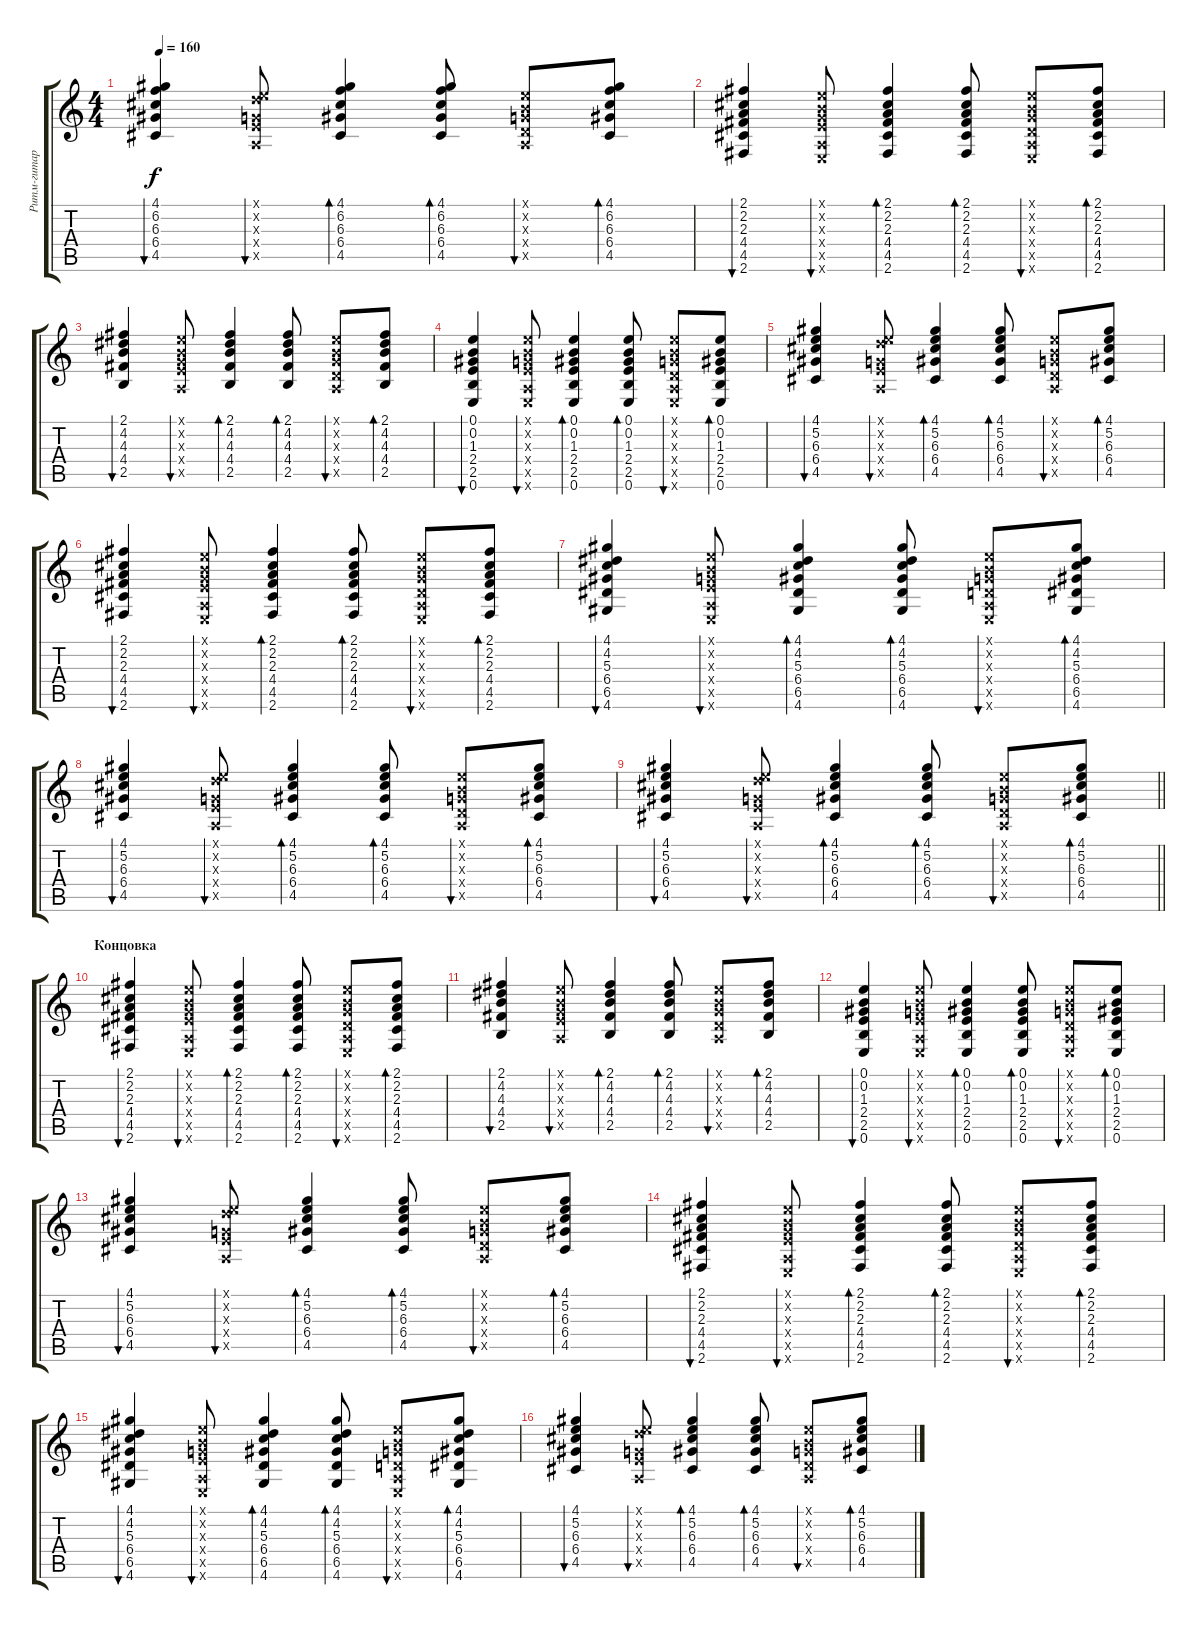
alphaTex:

\track ("Ритм-гитара 2" "Ритм-гитар") {instrument acousticguitarsteel}
\staff {score tabs}
\tuning (E4 B3 G3 D3 A2 E2) {hide}
\ts (4 4)
\tempo 160
\clef g2
\ks c
(4.1 6.2 6.3 6.4 4.5).4{bu 60 dy f} (0.1{x} 3.2{x} 0.3{x} 2.4{x} 0.5{x}).8{bu 60} (4.1 6.2 6.3 6.4 4.5).4{bd 60} (4.1 6.2 6.3 6.4 4.5).8{bd 60} (0.1{x} 0.2{x} 0.3{x} 0.4{x} 0.5{x}).8{bu 60} (4.1 6.2 6.3 6.4 4.5).8{bd 60} |
(2.1 2.2 2.3 4.4 4.5 2.6).4{bu 60} (0.1{x} 0.2{x} 0.3{x} 2.4{x} 0.5{x} 0.6{x}).8{bu 60} (2.1 2.2 2.3 4.4 4.5 2.6).4{bd 60} (2.1 2.2 2.3 4.4 4.5 2.6).8{bd 60} (0.1{x} 0.2{x} 0.3{x} 0.4{x} 0.5{x} 0.6{x}).8{bu 60} (2.1 2.2 2.3 4.4 4.5 2.6).8{bd 60} |
(2.1 4.2 4.3 4.4 2.5).4{bu 60} (0.1{x} 0.2{x} 0.3{x} 2.4{x} 0.5{x}).8{bu 60} (2.1 4.2 4.3 4.4 2.5).4{bd 60} (2.1 4.2 4.3 4.4 2.5).8{bd 60} (0.1{x} 0.2{x} 0.3{x} 0.4{x} 0.5{x}).8{bu 60} (2.1 4.2 4.3 4.4 2.5).8{bd 60} |
(0.1 0.2 1.3 2.4 2.5 0.6).4{bu 60} (0.1{x} 0.2{x} 0.3{x} 2.4{x} 0.5{x} 0.6{x}).8{bu 60} (0.1 0.2 1.3 2.4 2.5 0.6).4{bd 60} (0.1 0.2 1.3 2.4 2.5 0.6).8{bd 60} (0.1{x} 0.2{x} 0.3{x} 0.4{x} 0.5{x} 0.6{x}).8{bu 60} (0.1 0.2 1.3 2.4 2.5 0.6).8{bd 60} |
(4.1 5.2 6.3 6.4 4.5).4{bu 60} (0.1{x} 3.2{x} 0.3{x} 2.4{x} 0.5{x}).8{bu 60} (4.1 5.2 6.3 6.4 4.5).4{bd 60} (4.1 5.2 6.3 6.4 4.5).8{bd 60} (0.1{x} 0.2{x} 0.3{x} 0.4{x} 0.5{x}).8{bu 60} (4.1 5.2 6.3 6.4 4.5).8{bd 60} |
(2.1 2.2 2.3 4.4 4.5 2.6).4{bu 60} (0.1{x} 0.2{x} 0.3{x} 2.4{x} 0.5{x} 0.6{x}).8{bu 60} (2.1 2.2 2.3 4.4 4.5 2.6).4{bd 60} (2.1 2.2 2.3 4.4 4.5 2.6).8{bd 60} (0.1{x} 0.2{x} 0.3{x} 0.4{x} 0.5{x} 0.6{x}).8{bu 60} (2.1 2.2 2.3 4.4 4.5 2.6).8{bd 60} |
(4.1 4.2 5.3 6.4 6.5 4.6).4{bu 60} (0.1{x} 0.2{x} 0.3{x} 2.4{x} 0.5{x} 0.6{x}).8{bu 60} (4.1 4.2 5.3 6.4 6.5 4.6).4{bd 60} (4.1 4.2 5.3 6.4 6.5 4.6).8{bd 60} (0.1{x} 0.2{x} 0.3{x} 0.4{x} 0.5{x} 0.6{x}).8{bu 60} (4.1 4.2 5.3 6.4 6.5 4.6).8{bd 60} |
(4.1 5.2 6.3 6.4 4.5).4{bu 60} (0.1{x} 3.2{x} 0.3{x} 2.4{x} 0.5{x}).8{bu 60} (4.1 5.2 6.3 6.4 4.5).4{bd 60} (4.1 5.2 6.3 6.4 4.5).8{bd 60} (0.1{x} 0.2{x} 0.3{x} 0.4{x} 0.5{x}).8{bu 60} (4.1 5.2 6.3 6.4 4.5).8{bd 60} |
\barLineRight lightlight
(4.1 5.2 6.3 6.4 4.5).4{bu 60} (0.1{x} 3.2{x} 0.3{x} 2.4{x} 0.5{x}).8{bu 60} (4.1 5.2 6.3 6.4 4.5).4{bd 60} (4.1 5.2 6.3 6.4 4.5).8{bd 60} (0.1{x} 0.2{x} 0.3{x} 0.4{x} 0.5{x}).8{bu 60} (4.1 5.2 6.3 6.4 4.5).8{bd 60} |
\section ("" "Концовка")
(2.1 2.2 2.3 4.4 4.5 2.6).4{bu 60} (0.1{x} 0.2{x} 0.3{x} 2.4{x} 0.5{x} 0.6{x}).8{bu 60} (2.1 2.2 2.3 4.4 4.5 2.6).4{bd 60} (2.1 2.2 2.3 4.4 4.5 2.6).8{bd 60} (0.1{x} 0.2{x} 0.3{x} 0.4{x} 0.5{x} 0.6{x}).8{bu 60} (2.1 2.2 2.3 4.4 4.5 2.6).8{bd 60} |
(2.1 4.2 4.3 4.4 2.5).4{bu 60} (0.1{x} 0.2{x} 0.3{x} 2.4{x} 0.5{x}).8{bu 60} (2.1 4.2 4.3 4.4 2.5).4{bd 60} (2.1 4.2 4.3 4.4 2.5).8{bd 60} (0.1{x} 0.2{x} 0.3{x} 0.4{x} 0.5{x}).8{bu 60} (2.1 4.2 4.3 4.4 2.5).8{bd 60} |
(0.1 0.2 1.3 2.4 2.5 0.6).4{bu 60} (0.1{x} 0.2{x} 0.3{x} 2.4{x} 0.5{x} 0.6{x}).8{bu 60} (0.1 0.2 1.3 2.4 2.5 0.6).4{bd 60} (0.1 0.2 1.3 2.4 2.5 0.6).8{bd 60} (0.1{x} 0.2{x} 0.3{x} 0.4{x} 0.5{x} 0.6{x}).8{bu 60} (0.1 0.2 1.3 2.4 2.5 0.6).8{bd 60} |
(4.1 5.2 6.3 6.4 4.5).4{bu 60} (0.1{x} 3.2{x} 0.3{x} 2.4{x} 0.5{x}).8{bu 60} (4.1 5.2 6.3 6.4 4.5).4{bd 60} (4.1 5.2 6.3 6.4 4.5).8{bd 60} (0.1{x} 0.2{x} 0.3{x} 0.4{x} 0.5{x}).8{bu 60} (4.1 5.2 6.3 6.4 4.5).8{bd 60} |
(2.1 2.2 2.3 4.4 4.5 2.6).4{bu 60} (0.1{x} 0.2{x} 0.3{x} 2.4{x} 0.5{x} 0.6{x}).8{bu 60} (2.1 2.2 2.3 4.4 4.5 2.6).4{bd 60} (2.1 2.2 2.3 4.4 4.5 2.6).8{bd 60} (0.1{x} 0.2{x} 0.3{x} 0.4{x} 0.5{x} 0.6{x}).8{bu 60} (2.1 2.2 2.3 4.4 4.5 2.6).8{bd 60} |
(4.1 4.2 5.3 6.4 6.5 4.6).4{bu 60} (0.1{x} 0.2{x} 0.3{x} 2.4{x} 0.5{x} 0.6{x}).8{bu 60} (4.1 4.2 5.3 6.4 6.5 4.6).4{bd 60} (4.1 4.2 5.3 6.4 6.5 4.6).8{bd 60} (0.1{x} 0.2{x} 0.3{x} 0.4{x} 0.5{x} 0.6{x}).8{bu 60} (4.1 4.2 5.3 6.4 6.5 4.6).8{bd 60} |
(4.1 5.2 6.3 6.4 4.5).4{bu 60} (0.1{x} 3.2{x} 0.3{x} 2.4{x} 0.5{x}).8{bu 60} (4.1 5.2 6.3 6.4 4.5).4{bd 60} (4.1 5.2 6.3 6.4 4.5).8{bd 60} (0.1{x} 0.2{x} 0.3{x} 0.4{x} 0.5{x}).8{bu 60} (4.1 5.2 6.3 6.4 4.5).8{bd 60}
